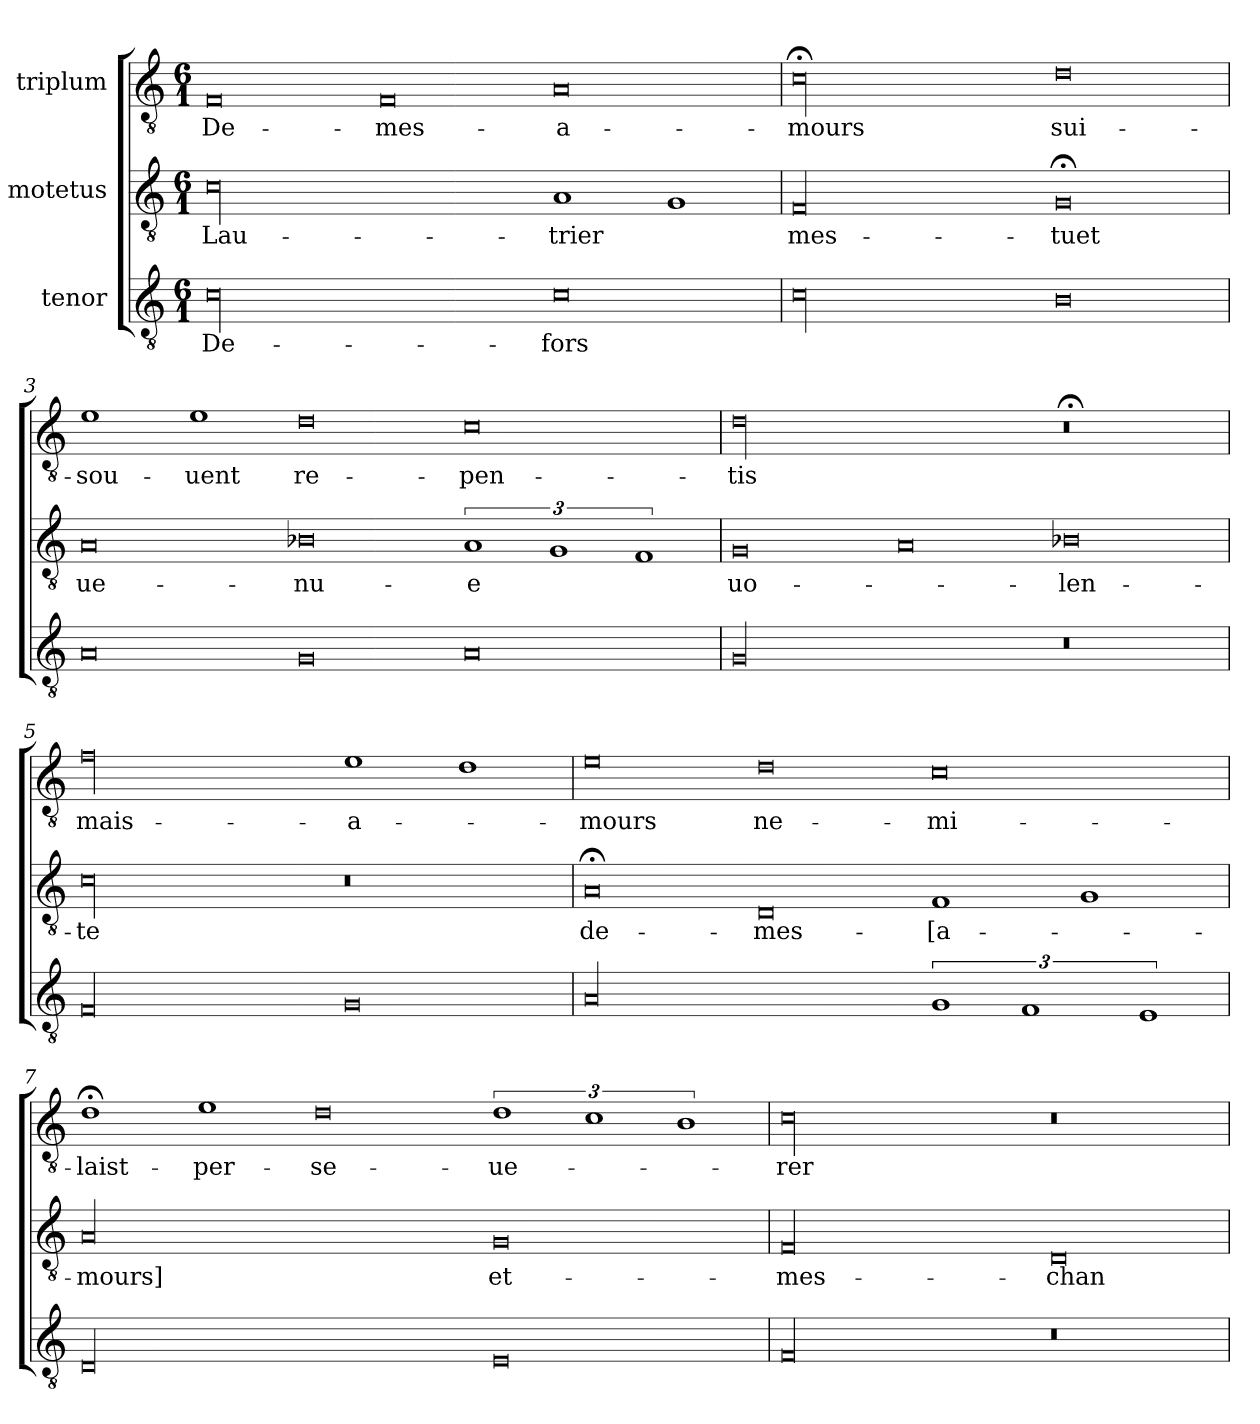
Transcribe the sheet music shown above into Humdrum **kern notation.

**kern	**text	**kern	**text	**kern	**text
*part3	*part3	*part2	*part2	*part1	*part1
*staff3	*staff3	*staff2	*staff2	*staff1	*staff1
*I"tenor	*	*I"motetus	*	*I"triplum	*
*clefGv2	*	*clefGv2	*	*clefGv2	*
*k[]	*	*k[]	*	*k[]	*
*C:	*	*C:	*	*C:	*
*M6/1	*	*M6/1	*	*M6/1	*
=1	=1	=1	=1	=1	=1
00c\	De-	00c\	Lau-	0F/	De-
.	.	.	.	0F/	mes-
0c\	-fors	1A/	-trier	0A/	a-
.	.	1G/	.	.	.
=2	=2	=2	=2	=2	=2
00c\	.	00F/	mes-	00c;<\	-mours
0B\	.	0G;</	-tuet	0d\	sui-
=3	=3	=3	=3	=3	=3
0A/	.	0A/	ue-	1e\	sou-
.	.	.	.	1e\	-uent
0G/	.	0B-X\	-nu-	0d\	re-
0A/	.	3%2A/	-e	0c\	-pen-
.	.	3%2G/	.	.	.
.	.	3%2F/	.	.	.
=4	=4	=4	=4	=4	=4
00G/	.	0G/	uo-	00d\	-tis
.	.	0A/	.	.	.
0r	.	0B-X\	-len-	0r;<	.
=5	=5	=5	=5	=5	=5
00F/	.	00c\	-te	00f\	mais-
0G/	.	0r	.	1e\	a-
.	.	.	.	1d\	.
=6	=6	=6	=6	=6	=6
00A/	.	0A;</	de-	0e\	-mours
.	.	0D/	mes-	0d\	ne-
3%2G/	.	1F/	[a-	0c\	mi-
3%2F/	.	.	.	.	.
.	.	1G/	.	.	.
3%2E/	.	.	.	.	.
=7	=7	=7	=7	=7	=7
00D/	.	00A/	-mours]	1d;<\	laist-
.	.	.	.	1e\	per-
.	.	.	.	0d\	-se-
0E/	.	0G/	et-	3%2d\	-ue-
.	.	.	.	3%2c\	.
.	.	.	.	3%2B\	.
=8	=8	=8	=8	=8	=8
00F/	.	00F/	mes-	00c\	-rer
0r	.	0D/	chan-	0r	.
=	=	=	=	=	=
*-	*-	*-	*-	*-	*-
